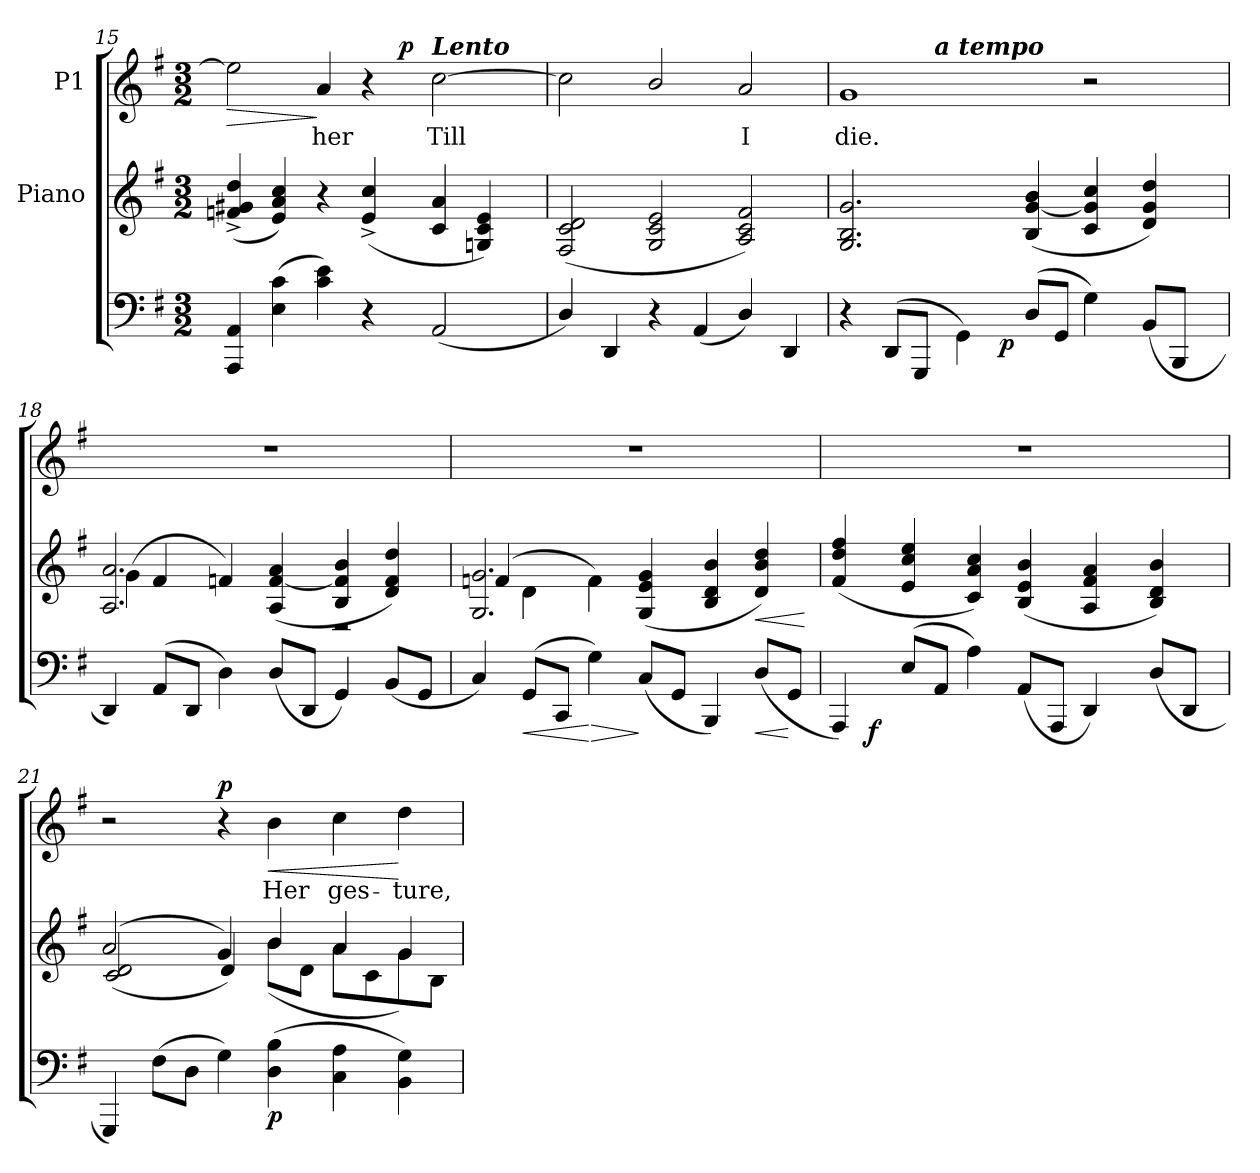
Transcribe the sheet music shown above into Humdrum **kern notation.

**kern	**dynam	**kern	**dynam	**kern	**text	**dynam
*part3	*part3	*part2	*part2	*part1	*part1	*part1
*staff3	*staff3	*staff2	*staff2	*staff1	*staff1	*staff1
*	*	*I"Piano	*	*I"P1	*	*
!!LO:LB:g=z
*clefF4	*	*clefG2	*	*clefG2	*	*
*k[f#]	*	*k[f#]	*	*k[f#]	*	*
*e:	*	*e:	*	*e:	*	*
*M3/2	*	*M3/2	*	*M3/2	*	*
=15	=15	=15	=15	=15	=15	=15
!	!	!	!	!	!	!LO:HP:b
*	*	*	*	*^	*	*
4AAAi/ 4AAi	.	(4fni/^ 4g#Xi^ 4ddi^	.	2eei\]	2ryy	.	>
(4Ei\ 4ci	.	4ei/ 4ai 4cci)	.	.	.	.	.
!	!	!	!	!	!	!LO:LY:b:color=#000000	!
4ci\ 4ei)	.	4r	.	4ai/	4ryy	her	]
4r	.	(4ei/^ 4cci^	.	4r	16ryy	.	.
.	.	.	.	.	32ryy	.	.
.	.	.	.	.	256..ryy	.	.
.	.	.	.	.	2ryy	.	p
!	!	!	!	!LO:TX:a:Bi:t=Lento	!	!	!
!	!	!	!	!	!	!LO:LY:b:color=#000000	!
(2AAi/	.	4ci/ 4ai	.	[2cci\	.	Till	.
.	.	4Gni/ 4ci 4ei)	.	.	.	.	.
.	.	.	.	.	8ryy	.	.
.	.	.	.	.	64ryy	.	.
.	.	.	.	.	128ryy	.	.
.	.	.	.	.	1024ryy	.	.
*	*	*	*	*v	*v	*	*
=16	=16	=16	=16	=16	=16	=16
4Di/)	.	(2F#i/ 2ci 2di	.	2cci\]	.	.
4DDi/	.	.	.	.	.	.
4r	.	2Gi/ 2ci 2ei	.	2bi/	.	.
(4AAi/	.	.	.	.	.	.
!	!	!	!	!	!LO:LY:b:color=#000000	!
4Di/)	.	2Ai/ 2ci 2f#i)	.	2ai/	I	.
4DDi/	.	.	.	.	.	.
=17	=17	=17	=17	=17	=17	=17
!	!	!	!	!	!LO:LY:b:color=#000000	!
*^	*	*	*	*^	*	*
4r	2ryy	.	2.Gi/ 2.Bi 2.gi	.	1gi	4ryy	die.	.
(8DDi/L	.	.	.	.	.	8ryy	.	.
8GGGi/J	.	.	.	.	.	32ryy	.	.
.	.	.	.	.	.	128...ryy	.	.
!	!	!	!	!	!	!LO:TX:a:Bi:t=a tempo	!	!
.	.	.	.	.	.	1ryy	.	.
4GGi\)	8ryy	.	.	.	.	.	.	.
.	64ryy	.	.	.	.	.	.	.
.	256..ryy	.	.	.	.	.	.	.
.	2ryy	p	.	.	.	.	.	.
(8Di/L	.	.	(4Bi/ [4gi 4bi	.	.	.	.	.
8GGi/J	.	.	.	.	.	.	.	.
4Gi\)	.	.	4ci/ 4gi] 4cci	.	2r	.	.	.
.	4ryy	.	.	.	.	.	.	.
(8BBi/L	.	.	4di/ 4gi 4ddi)	.	.	.	.	.
8BBBi/J	.	.	.	.	.	.	.	.
.	16ryy	.	.	.	.	.	.	.
.	.	.	.	.	.	16ryy	.	.
.	32ryy	.	.	.	.	.	.	.
.	.	.	.	.	.	64ryy	.	.
.	128ryy	.	.	.	.	.	.	.
.	1024ryy	.	.	.	.	1024ryy	.	.
!!LO:LB:g=z
=18	=18	=18	=18	=18	=18	=18	=18	=18
*	*	*	*^	*	*	*	*	*
!	!	!	!	!	!	!LO:N:vis=1	!	!	!
*v	*v	*	*	*	*	*v	*v	*	*
4DDi/)	.	2.Ai/ 2.ai	(4gi\	.	1.r	.	.
(8AAi/L	.	.	4f#i/	.	.	.	.
8DDi/J	.	.	.	.	.	.	.
4Di\)	.	.	4fni/)	.	.	.	.
(8Di/L	.	(4Ai/ [4fi 4ai	4ryy	.	.	.	.
8DDi/J	.	.	.	.	.	.	.
4GGi/)	.	4Bi/ 4fi] 4bi	2r	.	.	.	.
(8BBi/L	.	4di/ 4fi 4ddi)	.	.	.	.	.
8GGi/J	.	.	.	.	.	.	.
=19	=19	=19	=19	=19	=19	=19	=19
!	!	!	!	!	!LO:N:vis=1	!	!
4Ci/)	.	2.Gi/ 2.gi	(4fni/	.	1.r	.	.
!	!LO:HP:b	!	!	!	!	!	!
(8GGi/L	<	.	4di\	.	.	.	.
8CCi/J	.	.	.	.	.	.	.
!	!LO:HP:n=1:b	!	!	!	!	!	!
4Gi\)	[ >	.	4fi\)	.	.	.	.
(8Ci/L	]	(4Gi/ 4ei 4gi	4ryy	.	.	.	.
8GGi/J	.	.	.	.	.	.	.
4BBBi/)	.	4Bi/ 4di 4bi	2ryy	.	.	.	.
!	!LO:HP:b	!	!	!LO:HP:b	!	!	!
(8Di/L	<	4di/ 4bi 4ddi)	.	<	.	.	.
8GGi/J	[	.	.	.	.	.	.
*	*	*v	*v	*	*	*	*
.	.	.	[	.	.	.
=20	=20	=20	=20	=20	=20	=20
!	!	!	!	!LO:N:vis=1	!	!
*^	*	*	*	*	*	*
4AAAi/)	8ryy	.	(4f#i/ 4ddi 4ff#i	.	1.r	.	.
.	256ryy	.	.	.	.	.	.
.	1ryy	f	.	.	.	.	.
(8Ei/L	.	.	4ei/ 4cci 4eei	.	.	.	.
8AAi/J	.	.	.	.	.	.	.
4Ai\)	.	.	4ci/ 4ai 4cci)	.	.	.	.
(8AAi/L	.	.	(4Bi/ 4ei 4bi	.	.	.	.
8AAAi/J	.	.	.	.	.	.	.
4DDi/)	.	.	4Ai/ 4f#i 4ai	.	.	.	.
.	4ryy	.	.	.	.	.	.
(8Di/L	.	.	4Bi/ 4di 4bi)	.	.	.	.
8DDi/J	.	.	.	.	.	.	.
.	16ryy	.	.	.	.	.	.
.	32...ryy	.	.	.	.	.	.
*v	*v	*	*	*	*	*	*
!!LO:PB:g=z
=21	=21	=21	=21	=21	=21	=21
*	*	*^	*	*	*	*
4GGGi/)	.	(2ai/	(2ci/ 2di	.	2r	.	.
(8F#i\L	.	.	.	.	.	.	.
8Di\J	.	.	.	.	.	.	.
4Gi\)	.	4gi/)	4di/)	.	4r	.	p
!	!	!	!	!	!	!LO:LY:b:color=#000000	!LO:HP:b
(4Di\ 4Bi	p	4bi/	(8bi\L	.	4bi\	Her	<
.	.	.	8di\J	.	.	.	.
!	!	!	!	!	!	!LO:LY:b:color=#000000	!
4Ci\ 4Ai	.	4ai/	8ai\L	.	4cci\	ges-	.
.	.	.	8ci\	.	.	.	.
!	!	!	!	!	!	!LO:LY:b:color=#000000	!
4BBi\ 4Gi)	.	4gi/	8gi\)	.	4ddi\	-ture,	[
.	.	.	8Bi\J	.	.	.	.
*	*	*v	*v	*	*	*	*
=	=	=	=	=	=	=
*-	*-	*-	*-	*-	*-	*-
